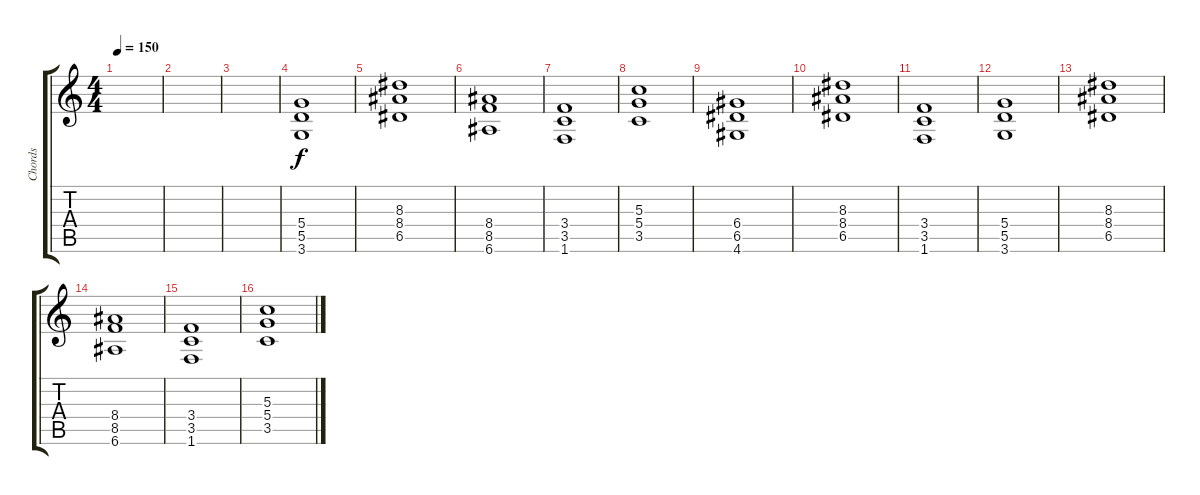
\track ("Chords" "Chords") {instrument overdrivenguitar}
\staff {score tabs}
\tuning (E4 B3 G3 D3 A2 E2) {hide}
\ts (4 4)
\tempo 150
\clef g2
\ks c
|
|
|
(5.4 5.5 3.6).1 |
(8.3 8.4 6.5).1 |
(8.4 8.5 6.6).1 |
(3.4 3.5 1.6).1 |
(5.3 5.4 3.5).1 |
(6.4 6.5 4.6).1 |
(8.3 8.4 6.5).1 |
(3.4 3.5 1.6).1 |
(5.4 5.5 3.6).1 |
(8.3 8.4 6.5).1 |
(8.4 8.5 6.6).1 |
(3.4 3.5 1.6).1 |
(5.3 5.4 3.5).1
